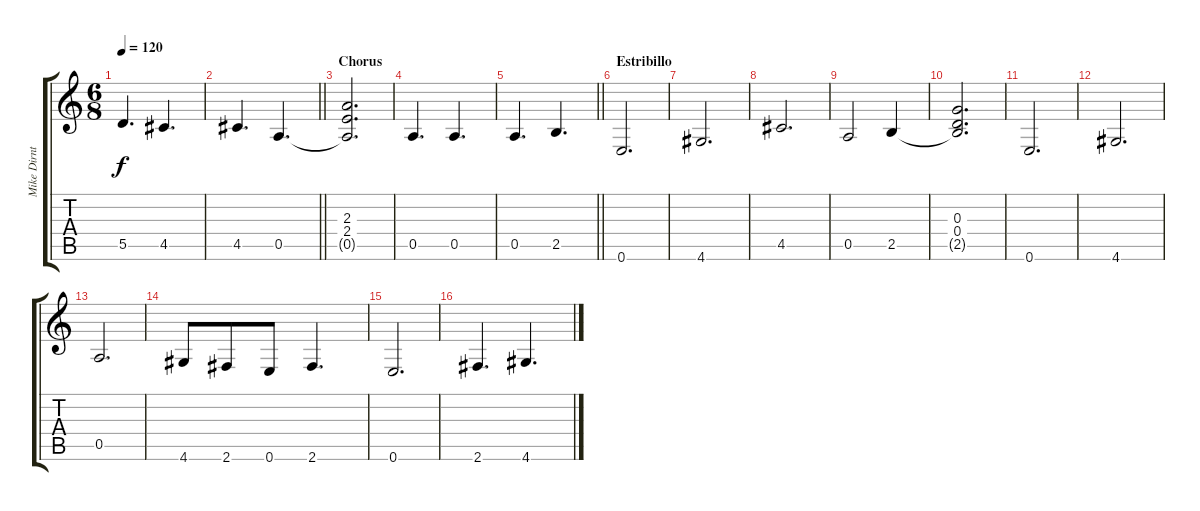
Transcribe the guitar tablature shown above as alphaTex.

\track ("Mike Dirnt Bass" "Mike Dirnt") {instrument electricbasspick}
\staff {score tabs}
\tuning (E4 B3 G3 D3 A2 E2) {hide}
\ts (6 8)
\tempo 120
\clef g2
\ks c
5.5.4{d dy f} 4.5.4{d} |
\barLineRight lightlight
4.5.4{d} 0.5.4{d} |
\section ("" "Chorus")
(2.3 2.4 0.5{t}).2{d} |
0.5.4{d} 0.5.4{d} |
\barLineRight lightlight
0.5.4{d} 2.5.4{d} |
\section ("" "Estribillo")
0.6.2{d} |
4.6.2{d} |
4.5.2{d} |
0.5.2 2.5.4 |
(0.3 0.4 2.5{t}).2{d} |
0.6.2{d} |
4.6.2{d} |
0.5.2{d} |
4.6.8 2.6.8 0.6.8 2.6.4{d} |
0.6.2{d} |
2.6.4{d} 4.6.4{d}
